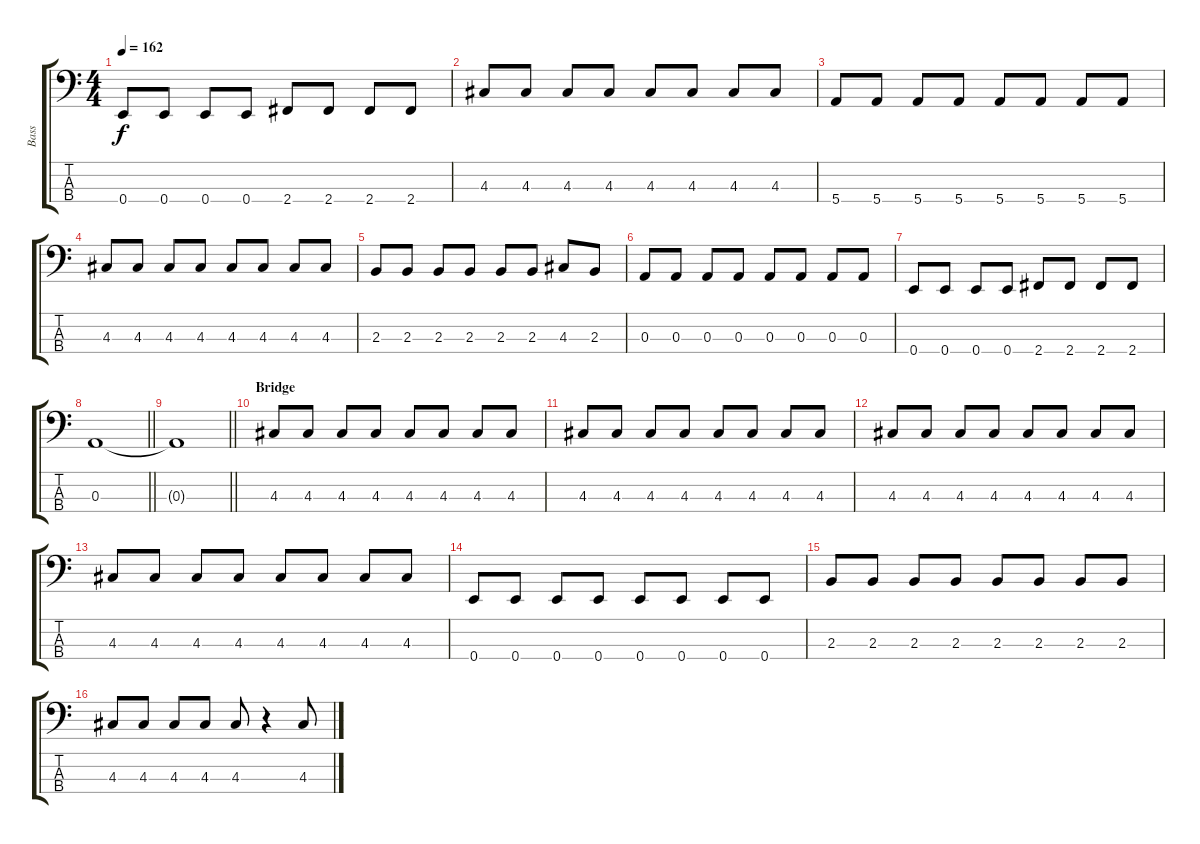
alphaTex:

\track ("Bass" "Bass") {instrument electricbassfinger}
\staff {score tabs}
\tuning (G2 D2 A1 E1) {hide}
\ts (4 4)
\tempo 162
\clef f4
\ks c
0.4.8{dy f} 0.4.8 0.4.8 0.4.8 2.4.8 2.4.8 2.4.8 2.4.8 |
4.3.8 4.3.8 4.3.8 4.3.8 4.3.8 4.3.8 4.3.8 4.3.8 |
5.4.8 5.4.8 5.4.8 5.4.8 5.4.8 5.4.8 5.4.8 5.4.8 |
4.3.8 4.3.8 4.3.8 4.3.8 4.3.8 4.3.8 4.3.8 4.3.8 |
2.3.8 2.3.8 2.3.8 2.3.8 2.3.8 2.3.8 4.3.8 2.3.8 |
0.3.8 0.3.8 0.3.8 0.3.8 0.3.8 0.3.8 0.3.8 0.3.8 |
0.4.8 0.4.8 0.4.8 0.4.8 2.4.8 2.4.8 2.4.8 2.4.8 |
\barLineRight lightlight
0.3.1 |
\barLineRight lightlight
0.3{t}.1 |
\section ("" "Bridge")
4.3.8 4.3.8 4.3.8 4.3.8 4.3.8 4.3.8 4.3.8 4.3.8 |
4.3.8 4.3.8 4.3.8 4.3.8 4.3.8 4.3.8 4.3.8 4.3.8 |
4.3.8 4.3.8 4.3.8 4.3.8 4.3.8 4.3.8 4.3.8 4.3.8 |
4.3.8 4.3.8 4.3.8 4.3.8 4.3.8 4.3.8 4.3.8 4.3.8 |
0.4.8 0.4.8 0.4.8 0.4.8 0.4.8 0.4.8 0.4.8 0.4.8 |
2.3.8 2.3.8 2.3.8 2.3.8 2.3.8 2.3.8 2.3.8 2.3.8 |
4.3.8 4.3.8 4.3.8 4.3.8 4.3.8 r.4 4.3.8
